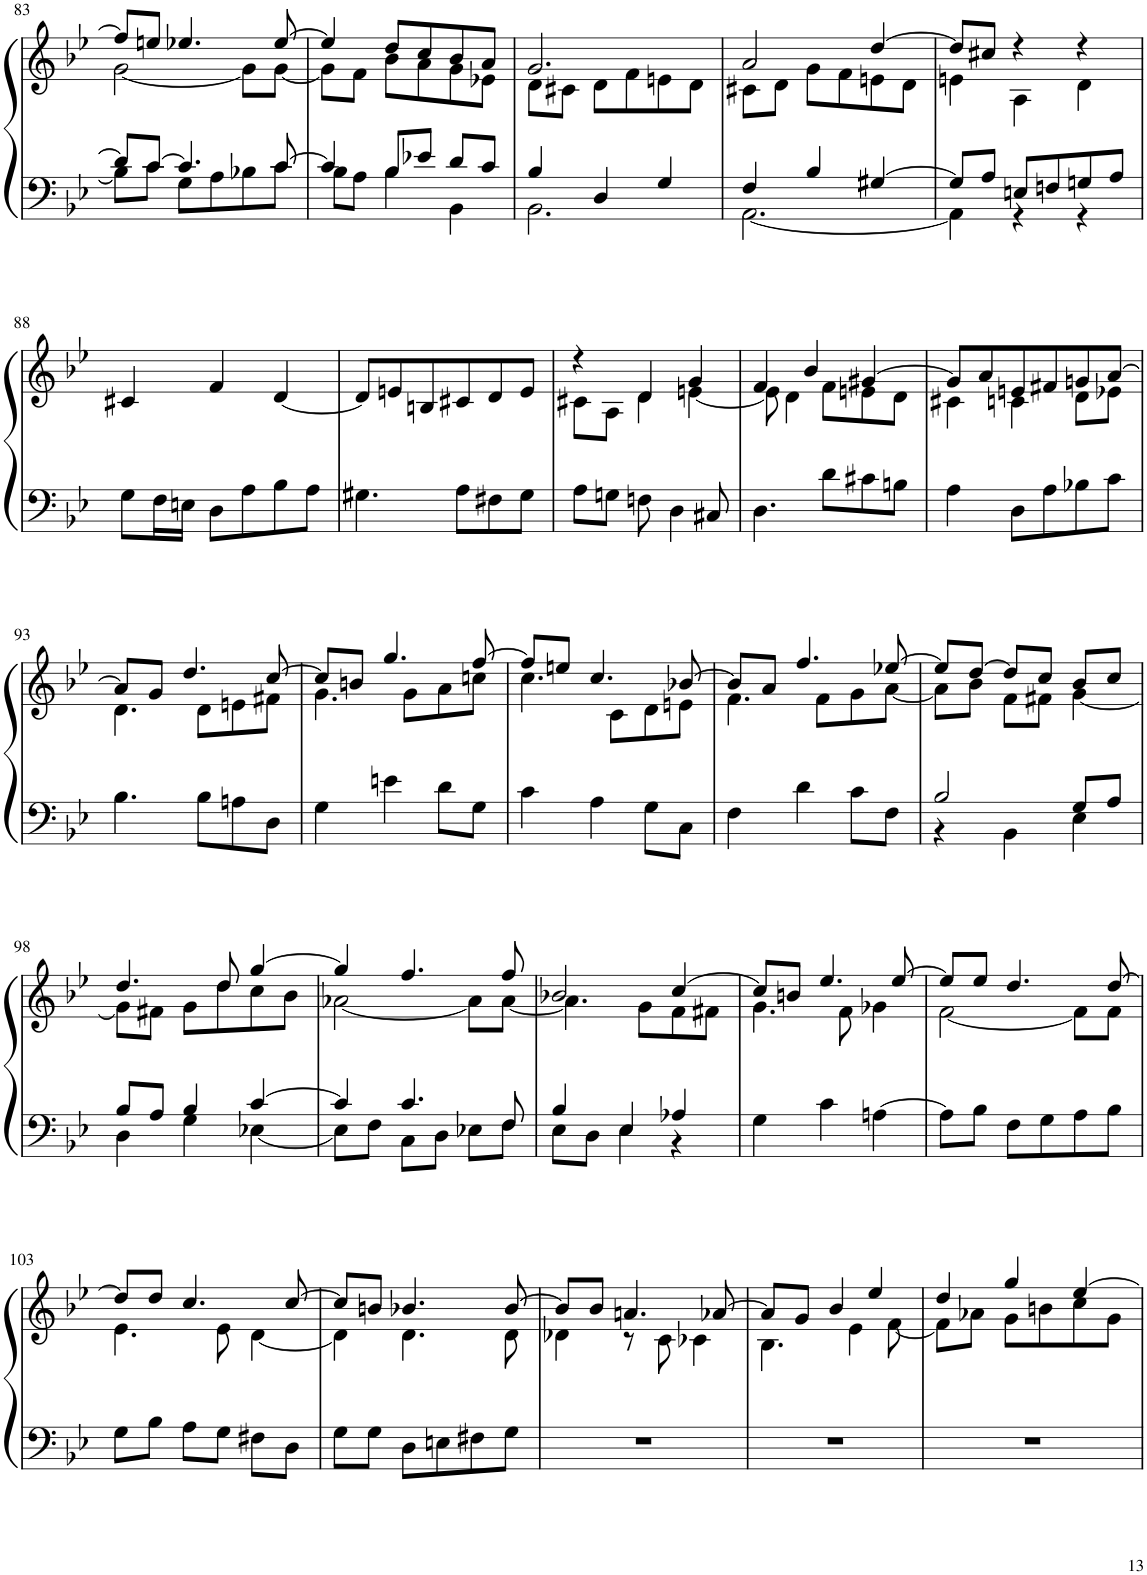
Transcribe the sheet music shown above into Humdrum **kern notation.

**kern	**kern
*part1	*part1
*staff2	*staff1
*I"Piano	*
*I'Pno	*
!!LO:PB:g=z
*clefF4	*clefG2
*k[b-e-]	*k[b-e-]
*M3/4	*M3/4
=83	=83
*^	*^
8d/L]	8B\L]	8ff/L]	[2g\
[8c/J	8c\J	8een/J	.
4.c/]	8G\L	4.ee-X/	.
.	8A\	.	.
.	8B-X\	.	8g\L]
[8c/	8c\J	[8ee-/	[8g\J
=84	=84	=84	=84
4c/]	8B-\L	4ee-/]	8g\L]
.	8A\J	.	8f\J
8B-/L	4B-\	8dd/L	8b-\L
8e-X/J	.	8cc/	8a\
8d/L	4BB-\	8b-/	8g\
8c/J	.	8a/J	8e-X\J
=85	=85	=85	=85
4B-/	2.BB-\	2.g/	8d\L
.	.	.	8c#X\J
4D/	.	.	8d\L
.	.	.	8f\
4G/	.	.	8en\
.	.	.	8d\J
=86	=86	=86	=86
4F/	[2.AA\	2a/	8c#X\L
.	.	.	8d\J
4B-/	.	.	8g\L
.	.	.	8f\
[4G#X/	.	[4dd/	8en\
.	.	.	8d\J
=87	=87	=87	=87
8G#/L]	4AA\]	8dd/L]	4en\
8A/J	.	8cc#X/J	.
8En/L	4r	4r	4A\
8Fn/	.	.	.
8Gn/	4r	4r	4d\
8A/J	.	.	.
*v	*v	*	*
*	*v	*v
!!LO:LB:g=z
=88	=88
8G\L	4c#X/
16F\L	.
16En\JJ	.
8D\L	4f/
8A\	.
8B-\	[4d/
8A\J	.
=89	=89
4.G#X\	8d/L]
.	8en/
.	8Bn/
8A\L	8c#X/
8F#X\	8d/
8G#\J	8e/J
=90	=90
*	*^
8A\L	4r	8c#X\L
8Gn\J	.	8A\J
8Fn\	4d/	4d\
4D\	.	.
.	4g/	[4en\
8C#X/	.	.
=91	=91	=91
4.D\	4f/	8e\]
.	.	4d\
.	4b-/	.
8d\L	.	8f\L
8c#X\	[4g#X/	8en\
8Bn\J	.	8d\J
=92	=92	=92
4A\	8g#/L]	4c#X\
.	8a/	.
8D\L	8en/	4cn\
8A\	8f#X/	.
8B-X\	8gn/	8d\L
8c\J	[8a/J	8e-X\J
!!LO:LB:g=z	!!
=93	=93	=93
4.B-\	8a/L]	4.d\
.	8g/J	.
.	4.dd/	.
8B-\L	.	8d\L
8An\	.	8en\
8D\J	[8cc/	8f#X\J
=94	=94	=94
4G\	8cc/L]	4.g\
.	8bn/J	.
4en\	4.gg/	.
.	.	8g\L
8d\L	.	8a\
8G\J	[8ff/	8ccn\J
=95	=95	=95
4c\	8ff/L]	4.cc\
.	8een/J	.
4A\	4.cc/	.
.	.	8c\L
8G\L	.	8d\
8C\J	[8b-X/	8en\J
=96	=96	=96
4F\	8b-/L]	4.f\
.	8a/J	.
4d\	4.ff/	.
.	.	8f\L
8c\L	.	8g\
8F\J	[8ee-X/	[8a\J
=97	=97	=97
*^	*	*
2B-/	4r	8ee-/L]	8a\L]
.	.	[8dd/J	8b-\J
.	4BB-\	8dd/L]	8f\L
.	.	8cc/J	8f#X\J
8G/L	4E-\	8b-/L	[4g\
8A/J	.	8cc/J	.
!!LO:LB:g=z	!!
=98	=98	=98	=98
8B-/L	4D\	4.dd/	8g\L]
8A/J	.	.	8f#X\J
4B-/	4G\	.	8g\L
.	.	8dd/	8dd\
[4c/	[4E-X\	[4gg/	8cc\
.	.	.	8b-\J
=99	=99	=99	=99
4c/]	8E-\L]	4gg/]	[2a-X\
.	8F\J	.	.
4.c/	8C\L	4.ff/	.
.	8D\J	.	.
.	8E-X\L	.	8a-\L]
8F/	8F\J	8ff/	[8a-\J
=100	=100	=100	=100
4B-/	8E-\L	2b-X/	4.a-\]
.	8D\J	.	.
4E-/	4E-\	.	.
.	.	.	8g\L
4A-X/	4r	[4cc/	8f\
.	.	.	8f#X\J
*v	*v	*	*
=101	=101	=101
4G\	8cc/L]	4.g\
.	8bn/J	.
4c\	4.ee-/	.
.	.	8f\
[4An\	.	4g-X\
.	[8ee-/	.
=102	=102	=102
8A\L]	8ee-/L]	[2f\
8B-\J	8ee-/J	.
8F\L	4.dd/	.
8G\	.	.
8A\	.	8f\L]
8B-\J	[8dd/	8f\J
!!LO:LB:g=z	!!
=103	=103	=103
8G\L	8dd/L]	4.e-\
8B-\J	8dd/J	.
8A\L	4.cc/	.
8G\J	.	8e-\
8F#X\L	.	[4d\
8D\J	[8cc/	.
=104	=104	=104
8G\L	8cc/L]	4d\]
8G\J	8bn/J	.
8D\L	4.b-X/	4.d\
8En\	.	.
8F#X\	.	.
8G\J	[8b-/	8d\
=105	=105	=105
2.r	8b-/L]	4d-X\
.	8b-/J	.
.	4.an/	8r
.	.	8c\
.	.	4c-X\
.	[8a-X/	.
=106	=106	=106
2.r	8a-/L]	4.B-\
.	8g/J	.
.	4b-/	.
.	.	4e-\
.	4ee-/	.
.	.	[8f\
=107	=107	=107
2.r	4dd/	8f\L]
.	.	8a-X\J
.	4gg/	8g\L
.	.	8bn\
.	[4ee-/	8cc\
.	.	8g\J
*	*v	*v
=	=
*-	*-
